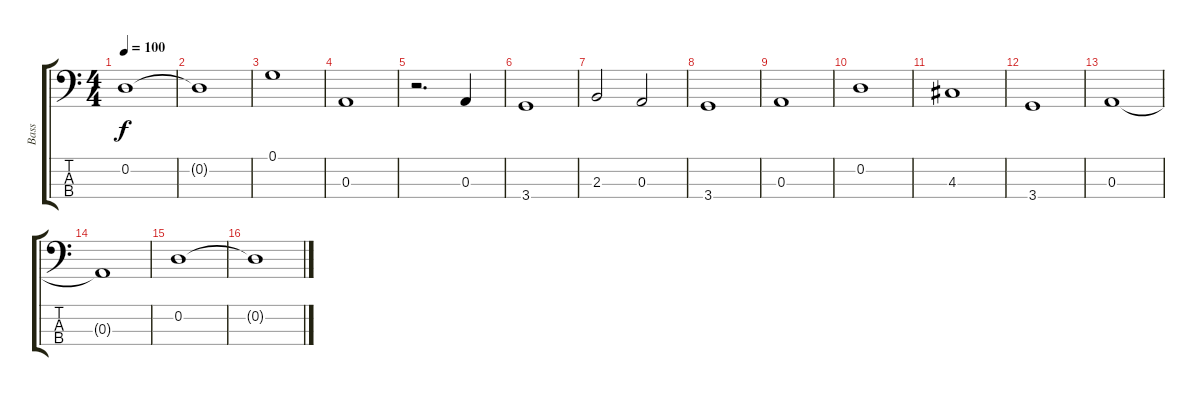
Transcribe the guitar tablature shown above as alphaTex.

\track ("Bass" "Bass") {instrument electricbassfinger}
\staff {score tabs}
\tuning (G2 D2 A1 E1) {hide}
\ts (4 4)
\tempo 100
\clef f4
\ks c
0.2.1{dy f} |
0.2{t}.1 |
0.1.1 |
0.3.1 |
r.2{d} 0.3.4 |
3.4.1 |
2.3.2 0.3.2 |
3.4.1 |
0.3.1 |
0.2.1 |
4.3.1 |
3.4.1 |
0.3.1 |
0.3{t}.1 |
0.2.1 |
0.2{t}.1
